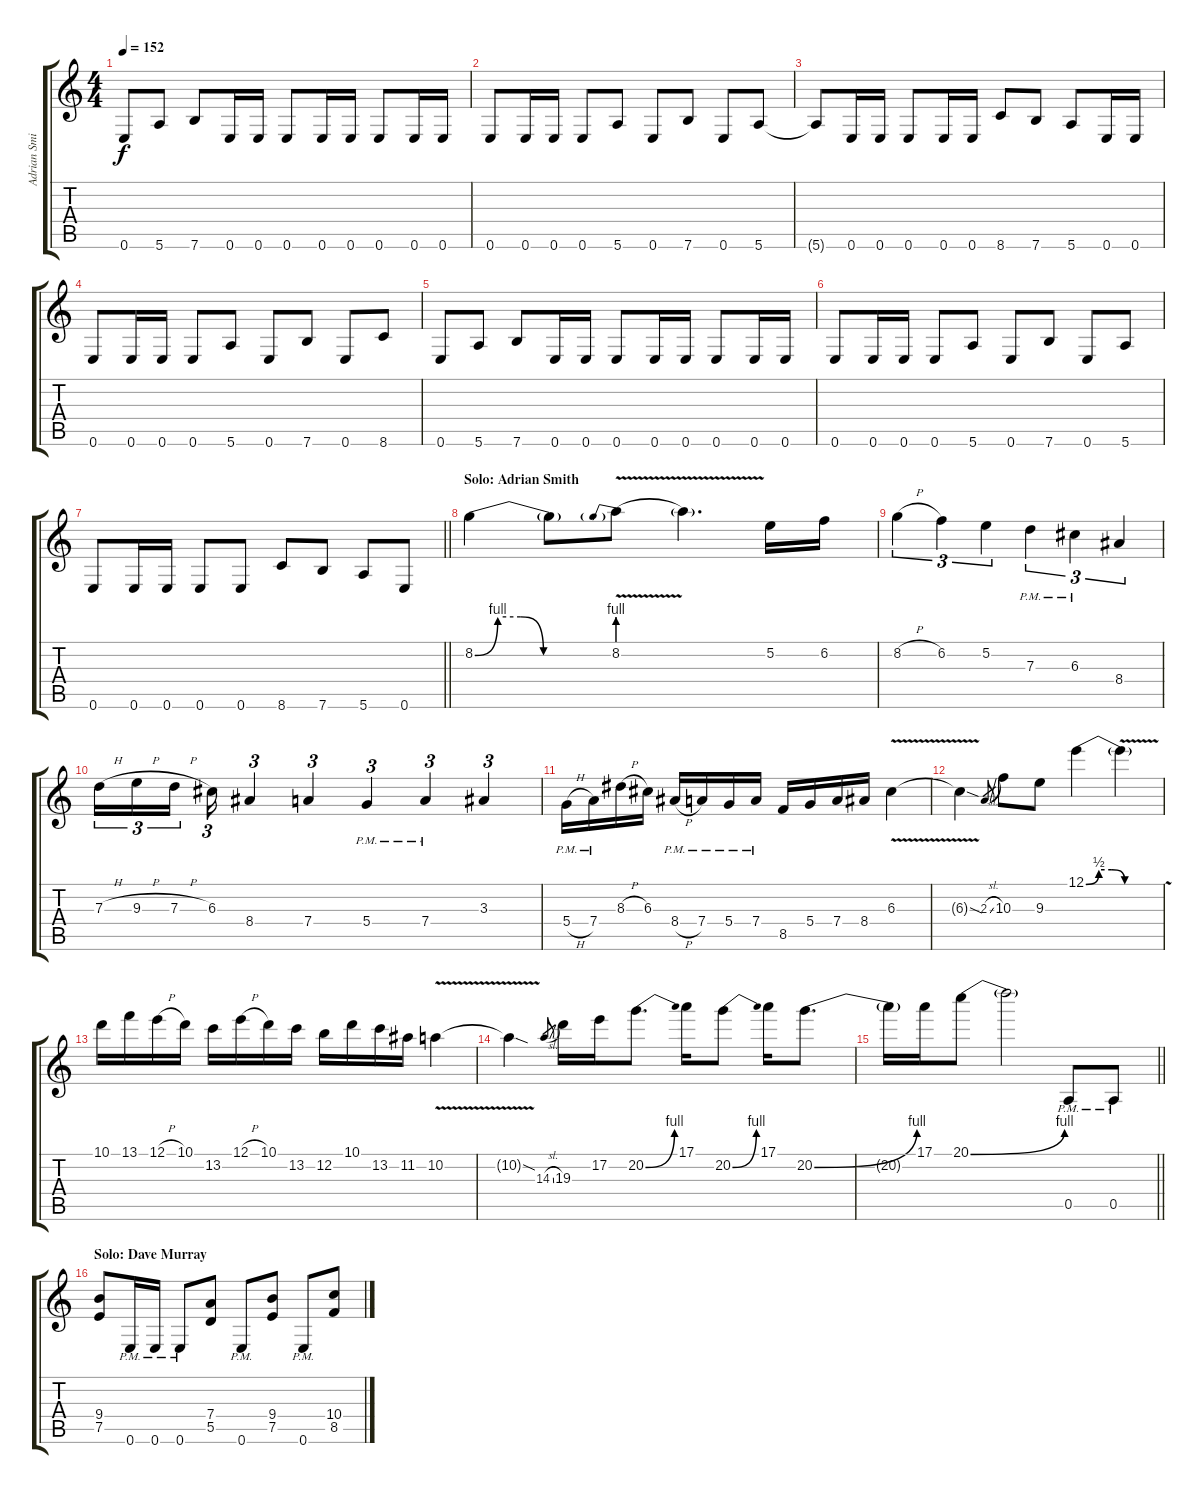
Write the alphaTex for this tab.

\track ("Adrian Smith" "Adrian Smi") {instrument overdrivenguitar}
\staff {score tabs}
\tuning (E4 B3 G3 D3 A2 E2) {hide}
\ts (4 4)
\tempo 152
\clef g2
\ks c
0.6.8{dy f} 5.6.8 7.6.8 0.6.16 0.6.16 0.6.8 0.6.16 0.6.16 0.6.8 0.6.16 0.6.16 |
0.6.8 0.6.16 0.6.16 0.6.8 5.6.8 0.6.8 7.6.8 0.6.8 5.6.8 |
5.6{t}.8 0.6.16 0.6.16 0.6.8 0.6.16 0.6.16 8.6.8 7.6.8 5.6.8 0.6.16 0.6.16 |
0.6.8 0.6.16 0.6.16 0.6.8 5.6.8 0.6.8 7.6.8 0.6.8 8.6.8 |
0.6.8 5.6.8 7.6.8 0.6.16 0.6.16 0.6.8 0.6.16 0.6.16 0.6.8 0.6.16 0.6.16 |
0.6.8 0.6.16 0.6.16 0.6.8 5.6.8 0.6.8 7.6.8 0.6.8 5.6.8 |
\barLineRight lightlight
0.6.8 0.6.16 0.6.16 0.6.8 0.6.8 8.6.8 7.6.8 5.6.8 0.6.8 |
\section ("" "Solo: Adrian Smith")
8.2{be (custom 0 0 10 4 20 4 30 0 60 0)}.4{instrument overdrivenguitar} 8.2{t}.8 8.2{be (prebend 0 4 60 4) v}.8 8.2{t}.4{d} 5.2.16 6.2.16 |
8.2{h}.4{tu (3 2)} 6.2.4{tu (3 2)} 5.2.4{tu (3 2)} 7.3{pm}.4{tu (3 2)} 6.3{pm}.4{tu (3 2)} 8.4.4{tu (3 2)} |
7.3{h}.16{tu (3 2)} 9.3{h}.16{tu (3 2)} 7.3{h}.16{tu (3 2) beam splitsecondary} 6.3.16{tu (3 2)} 8.4.4{tu (3 2)} 7.4.4{tu (3 2)} 5.4{pm}.4{tu (3 2)} 7.4{pm}.4{tu (3 2)} 3.3.4{tu (3 2)} |
5.4{h pm}.16 7.4{pm}.16 8.3{h}.16 6.3.16 8.4{h pm}.16 7.4{pm}.16 5.4{pm}.16 7.4{pm}.16 8.5.16 5.4.16 7.4.16 8.4.16 6.3{v}.4 |
6.3{sod t}.4 2.3{sl}.8{gr} 10.3.8 9.3.8 12.1{be (custom 0 0 10 2 20 2 30 0 60 0)}.4 12.1{v t}.4 |
10.1.16 13.1.16 12.1{h}.16 10.1.16 13.2.16 12.1{h}.16 10.1.16 13.2.16 12.2.16 10.1.16 13.2.16 11.2.16 10.2{v}.4 |
10.2{sod t}.4 14.3{sl}.8{gr} 19.3.16 17.2.16 20.2{be (bend 0 0 60 4)}.8{d} 17.1.16 20.2{be (bend 0 0 60 4)}.8 17.1.16 20.2{be (bend 0 0 60 4)}.8{d} |
\barLineRight lightlight
20.2{t}.16 17.1.16 20.1{be (bend 0 0 60 4)}.8 20.1{t}.2 0.5{pm}.8 0.5{pm}.8 |
\section ("" "Solo: Dave Murray")
(9.4 7.5).8 0.6{pm}.16 0.6{pm}.16 0.6{pm}.8 (7.4 5.5).8 0.6{pm}.8 (9.4 7.5).8 0.6{pm}.8 (10.4 8.5).8
